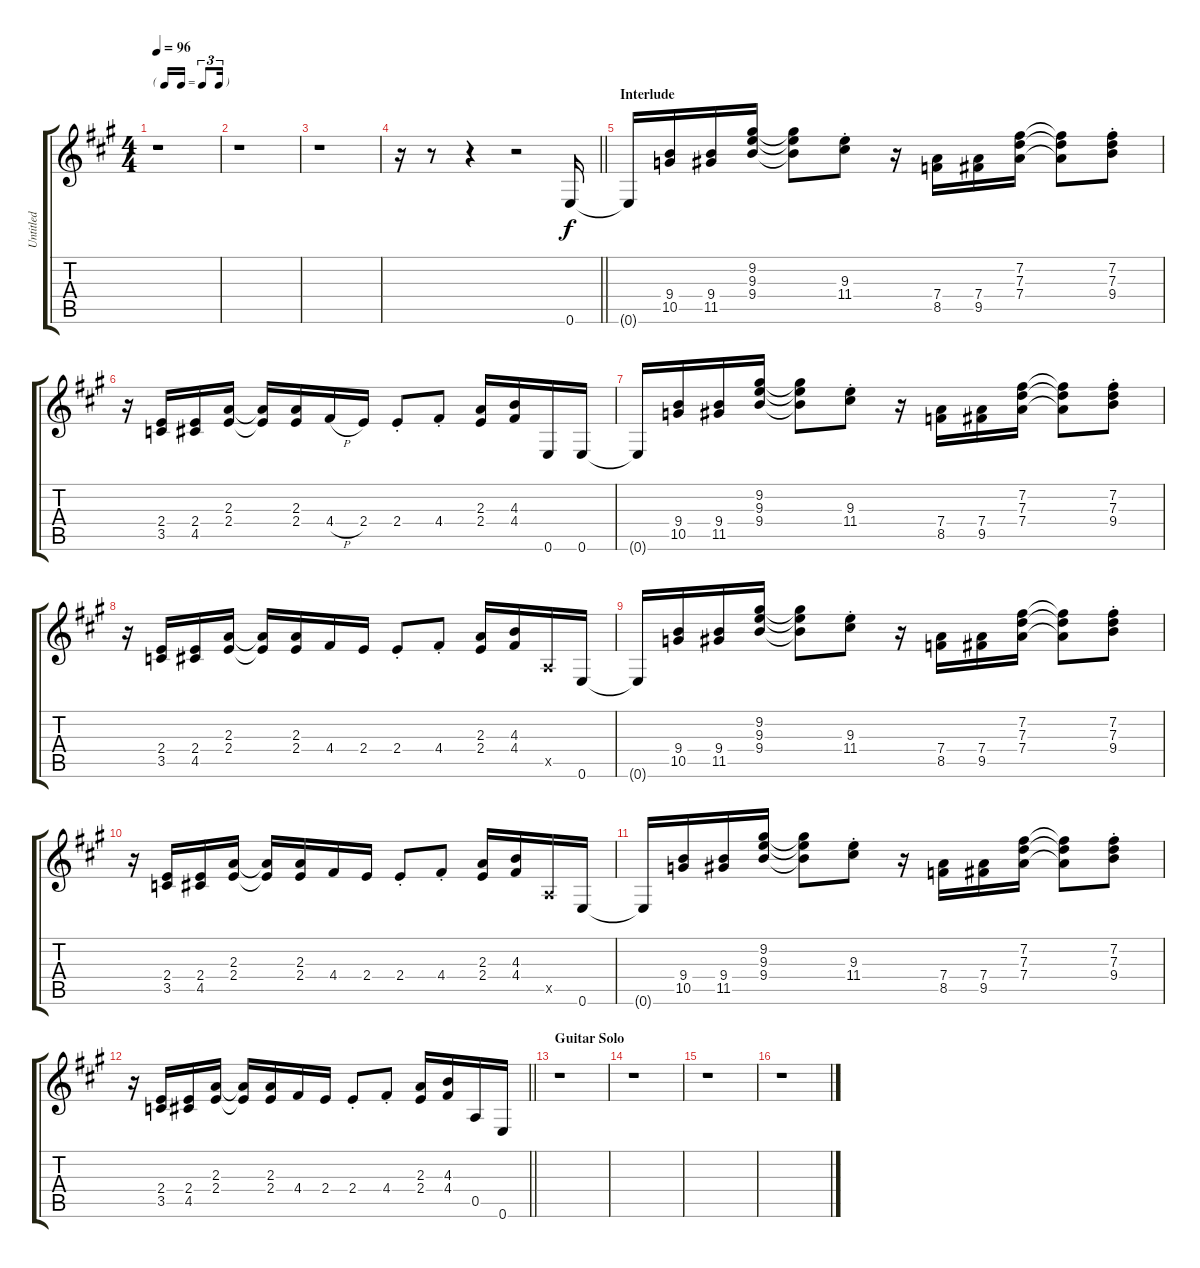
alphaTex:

\track ("Untitled" "Untitled") {instrument overdrivenguitar}
\staff {score tabs}
\tuning (E4 B3 G3 D3 A2 E2) {hide}
\ts (4 4)
\tf triplet16th
\tempo 96
\clef g2
\ks a
r.1{dy f} |
r.1 |
r.1 |
\barLineRight lightlight
r.16 r.8 r.4 r.2 0.6.16 |
\section ("" "Interlude")
0.6{t}.16 (9.4 10.5).16 (9.4 11.5).16 (9.2 9.3 9.4).16 (9.2{t} 9.3{t} 9.4{t}).8 (9.3{st} 11.4{st}).8 r.16 (7.4 8.5).16 (7.4 9.5).16 (7.2 7.3 7.4).16 (7.2{t} 7.3{t} 7.4{t}).8 (7.2{st} 7.3{st} 9.4{st}).8 |
r.16 (2.4 3.5).16 (2.4 4.5).16 (2.3 2.4).16 (2.3{t} 2.4{t}).16 (2.3 2.4).16 4.4{h}.16 2.4.16 2.4{st}.8 4.4{st}.8 (2.3 2.4).16 (4.3 4.4).16 0.6.16 0.6.16 |
0.6{t}.16 (9.4 10.5).16 (9.4 11.5).16 (9.2 9.3 9.4).16 (9.2{t} 9.3{t} 9.4{t}).8 (9.3{st} 11.4{st}).8 r.16 (7.4 8.5).16 (7.4 9.5).16 (7.2 7.3 7.4).16 (7.2{t} 7.3{t} 7.4{t}).8 (7.2{st} 7.3{st} 9.4{st}).8 |
r.16 (2.4 3.5).16 (2.4 4.5).16 (2.3 2.4).16 (2.3{t} 2.4{t}).16 (2.3 2.4).16 4.4.16 2.4.16 2.4{st}.8 4.4{st}.8 (2.3 2.4).16 (4.3 4.4).16 0.5{x}.16 0.6.16 |
0.6{t}.16 (9.4 10.5).16 (9.4 11.5).16 (9.2 9.3 9.4).16 (9.2{t} 9.3{t} 9.4{t}).8 (9.3{st} 11.4{st}).8 r.16 (7.4 8.5).16 (7.4 9.5).16 (7.2 7.3 7.4).16 (7.2{t} 7.3{t} 7.4{t}).8 (7.2{st} 7.3{st} 9.4{st}).8 |
r.16 (2.4 3.5).16 (2.4 4.5).16 (2.3 2.4).16 (2.3{t} 2.4{t}).16 (2.3 2.4).16 4.4.16 2.4.16 2.4{st}.8 4.4{st}.8 (2.3 2.4).16 (4.3 4.4).16 0.5{x}.16 0.6.16 |
0.6{t}.16 (9.4 10.5).16 (9.4 11.5).16 (9.2 9.3 9.4).16 (9.2{t} 9.3{t} 9.4{t}).8 (9.3{st} 11.4{st}).8 r.16 (7.4 8.5).16 (7.4 9.5).16 (7.2 7.3 7.4).16 (7.2{t} 7.3{t} 7.4{t}).8 (7.2{st} 7.3{st} 9.4{st}).8 |
\barLineRight lightlight
r.16 (2.4 3.5).16 (2.4 4.5).16 (2.3 2.4).16 (2.3{t} 2.4{t}).16 (2.3 2.4).16 4.4.16 2.4.16 2.4{st}.8 4.4{st}.8 (2.3 2.4).16 (4.3 4.4).16 0.5.16 0.6.16 |
\section ("" "Guitar Solo")
r.1 |
r.1 |
r.1 |
r.1
